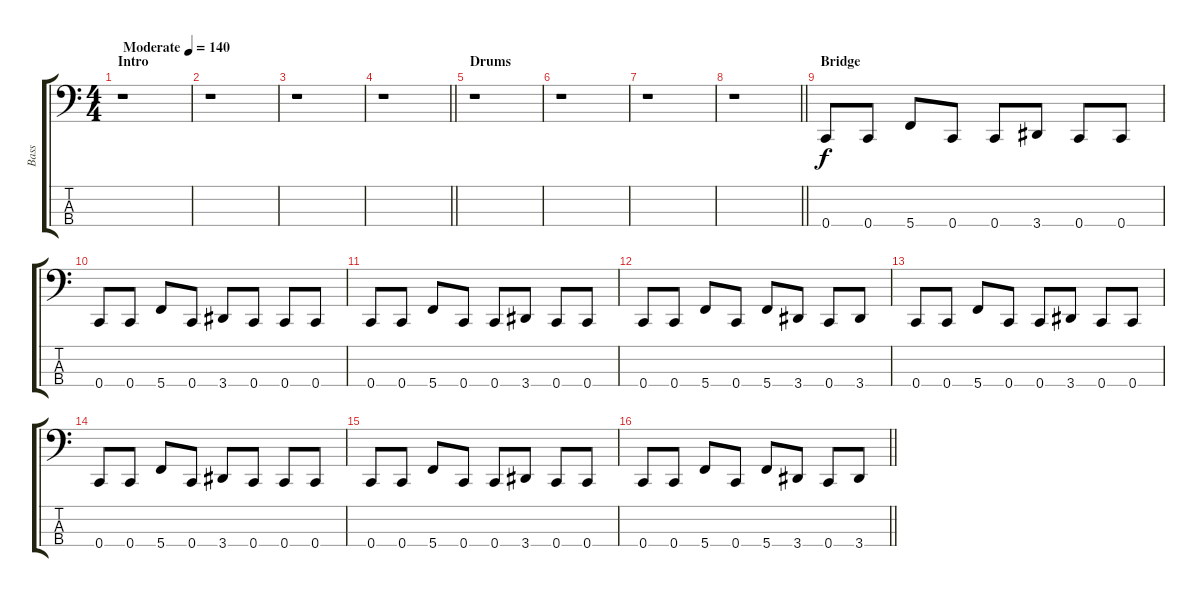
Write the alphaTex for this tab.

\track ("Bass" "Bass") {instrument electricbasspick}
\staff {score tabs}
\tuning (F2 C2 G1 C1) {hide}
\ts (4 4)
\section ("" "Intro")
\tempo (140 "Moderate")
\clef f4
\ks c
r.1{dy f instrument electricbasspick} |
r.1 |
r.1 |
\barLineRight lightlight
r.1 |
\section ("" "Drums")
r.1 |
r.1 |
r.1 |
\barLineRight lightlight
r.1 |
\section ("" "Bridge")
0.4.8 0.4.8 5.4.8 0.4.8 0.4.8 3.4.8 0.4.8 0.4.8 |
0.4.8 0.4.8 5.4.8 0.4.8 3.4.8 0.4.8 0.4.8 0.4.8 |
0.4.8 0.4.8 5.4.8 0.4.8 0.4.8 3.4.8 0.4.8 0.4.8 |
0.4.8 0.4.8 5.4.8 0.4.8 5.4.8 3.4.8 0.4.8 3.4.8 |
0.4.8 0.4.8 5.4.8 0.4.8 0.4.8 3.4.8 0.4.8 0.4.8 |
0.4.8 0.4.8 5.4.8 0.4.8 3.4.8 0.4.8 0.4.8 0.4.8 |
0.4.8 0.4.8 5.4.8 0.4.8 0.4.8 3.4.8 0.4.8 0.4.8 |
\barLineRight lightlight
0.4.8 0.4.8 5.4.8 0.4.8 5.4.8 3.4.8 0.4.8 3.4.8
